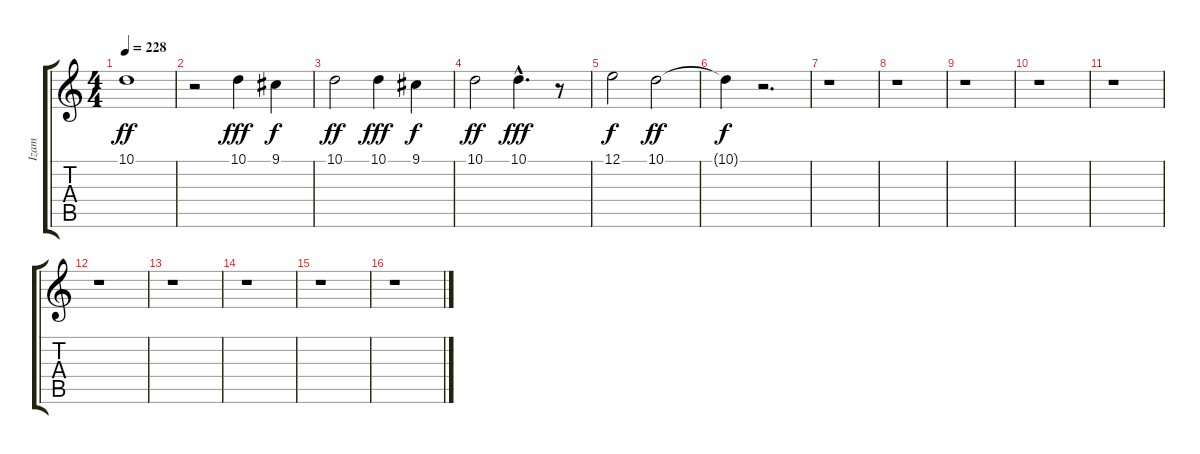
\track ("Izam" "Izam") {instrument oboe}
\staff {score tabs}
\tuning (E4 B3 G3 D3 A2 E2) {hide}
\ts (4 4)
\tempo 228
\clef g2
\ks c
10.1.1{dy ff} |
r.2 10.1.4{dy fff} 9.1.4{dy f} |
10.1.2{dy ff} 10.1.4{dy fff} 9.1.4{dy f} |
10.1.2{dy ff} 10.1{hac}.4{d dy fff} r.8 |
12.1.2{dy f} 10.1.2{dy ff} |
10.1{t}.4{dy f} r.2{d} |
r.1 |
r.1 |
r.1 |
r.1 |
r.1 |
r.1 |
r.1 |
r.1 |
r.1 |
r.1
